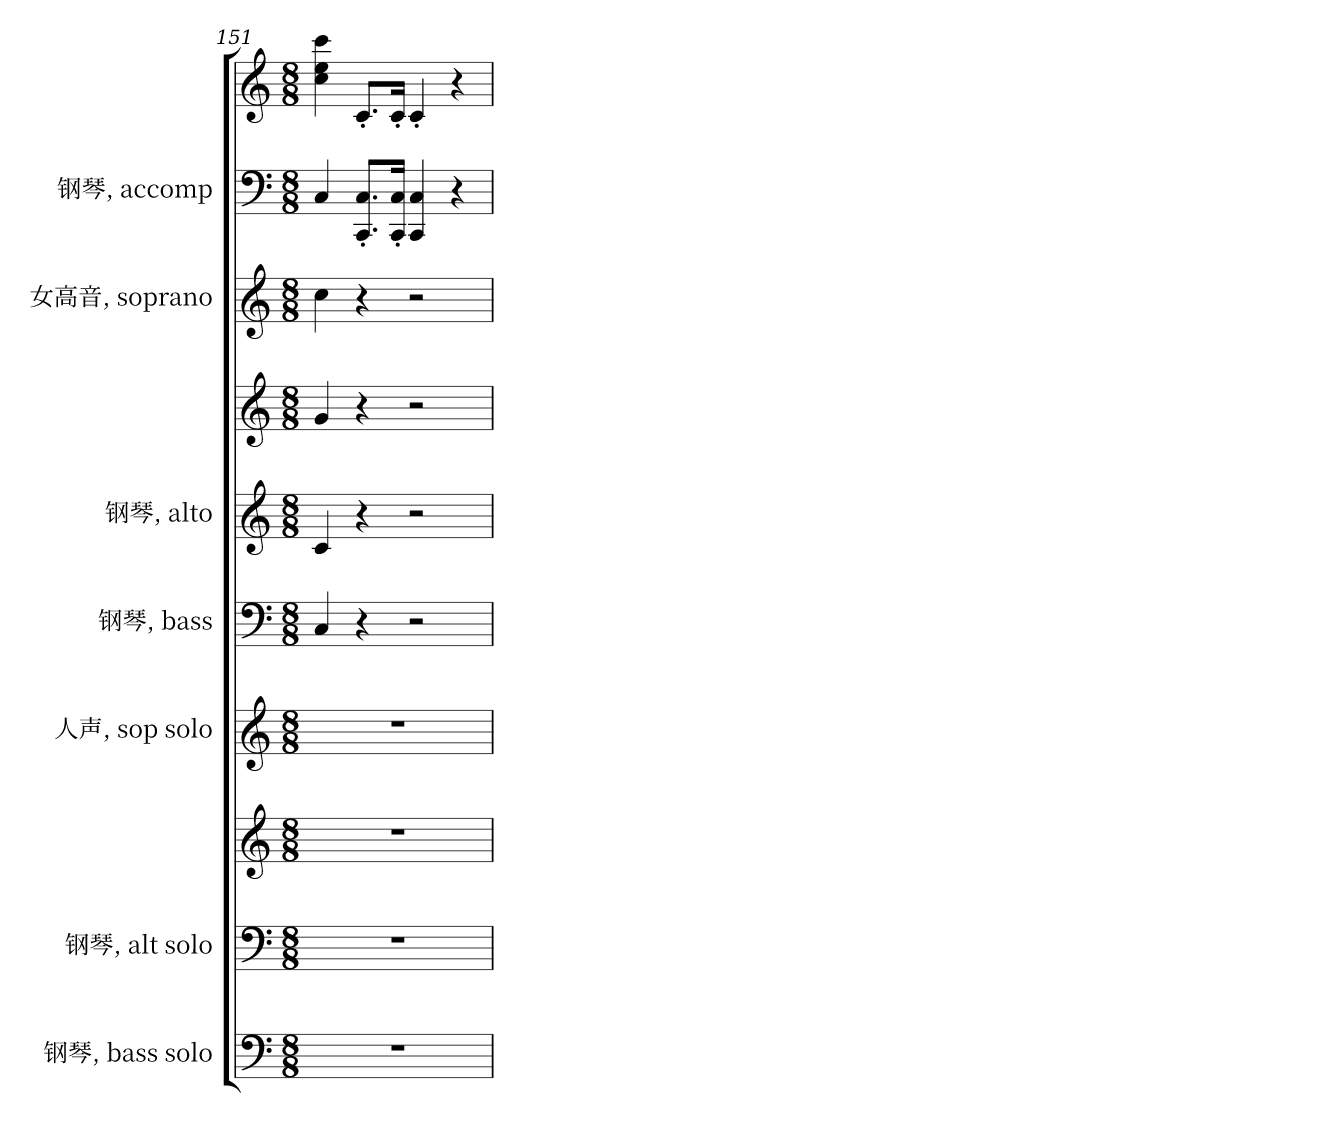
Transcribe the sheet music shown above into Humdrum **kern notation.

**kern	**kern	**kern	**kern	**kern	**kern	**kern	**kern	**kern	**kern
*part7	*part6	*part6	*part5	*part4	*part3	*part3	*part2	*part1	*part1
*staff10	*staff9	*staff8	*staff7	*staff6	*staff5	*staff4	*staff3	*staff2	*staff1
*I"钢琴, bass solo	*I"钢琴, alt solo	*	*I"人声, sop solo	*I"钢琴, bass	*I"钢琴, alto	*	*I"女高音, soprano	*I"钢琴, accomp	*
*	*	*	*	*	*	*	*I'S.	*	*
*clefF4	*clefF4	*clefG2	*clefG2	*clefF4	*clefG2	*clefG2	*clefG2	*clefF4	*clefG2
*k[]	*k[]	*k[]	*k[]	*k[]	*k[]	*k[]	*k[]	*k[]	*k[]
*M8/8	*M8/8	*M8/8	*M8/8	*M8/8	*M8/8	*M8/8	*M8/8	*M8/8	*M8/8
=151	=151	=151	=151	=151	=151	=151	=151	=151	=151
1r	1r	1r	1r	4C/	4c/	4g/	4cc\	4C/	4cc\ 4ee\ 4ccc\
.	.	.	.	4r	4r	4r	4r	8.CC/' 8.C/'L	8.c'/L
.	.	.	.	.	.	.	.	16CC/' 16C/'Jk	16c'/Jk
.	.	.	.	2r	2r	2r	2r	4CC/ 4C/	4c'/
.	.	.	.	.	.	.	.	4r	4r
=	=	=	=	=	=	=	=	=	=
*-	*-	*-	*-	*-	*-	*-	*-	*-	*-
